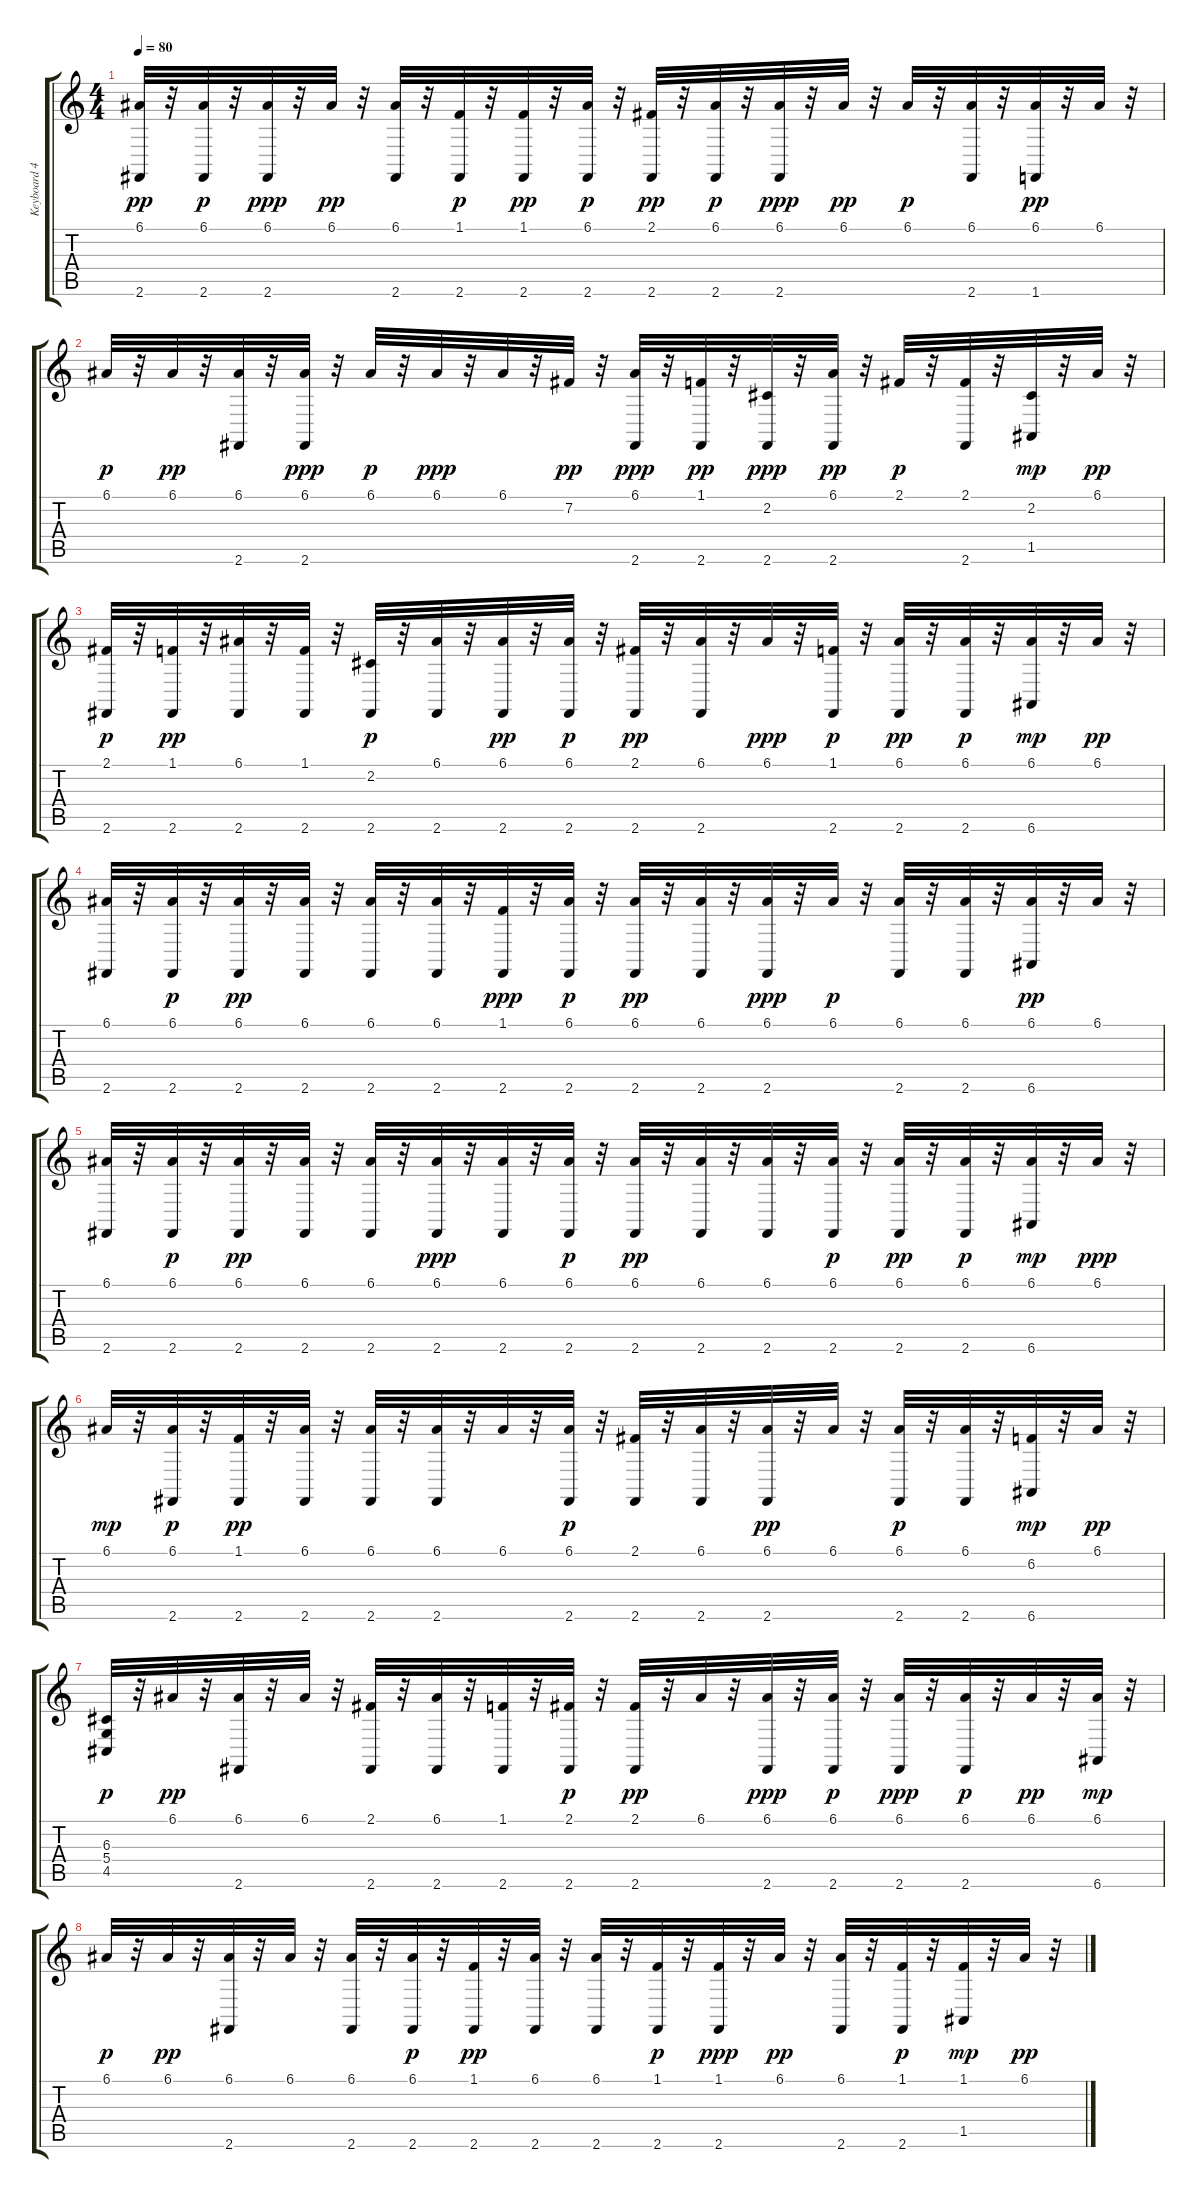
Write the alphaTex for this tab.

\track ("Keyboard 4" "Keyboard 4") {instrument piccolo}
\staff {score tabs}
\tuning (E4 B3 G3 D3 A2 E2) {hide}
\ts (4 4)
\tempo 80
\clef g2
\ks c
(6.1 2.6).32{dy pp} r.32 (6.1 2.6).32{dy p} r.32 (6.1 2.6).32{dy ppp} r.32 6.1.32{dy pp} r.32 (6.1 2.6).32 r.32 (1.1 2.6).32{dy p} r.32 (1.1 2.6).32{dy pp} r.32 (6.1 2.6).32{dy p} r.32 (2.1 2.6).32{dy pp} r.32 (6.1 2.6).32{dy p} r.32 (6.1 2.6).32{dy ppp} r.32 6.1.32{dy pp} r.32 6.1.32{dy p} r.32 (6.1 2.6).32 r.32 (6.1 1.6).32{dy pp} r.32 6.1.32 r.32 |
6.1.32{dy p} r.32 6.1.32{dy pp} r.32 (6.1 2.6).32 r.32 (6.1 2.6).32{dy ppp} r.32 6.1.32{dy p} r.32 6.1.32{dy ppp} r.32 6.1.32 r.32 7.2.32{dy pp} r.32 (6.1 2.6).32{dy ppp} r.32 (1.1 2.6).32{dy pp} r.32 (2.2 2.6).32{dy ppp} r.32 (6.1 2.6).32{dy pp} r.32 2.1.32{dy p} r.32 (2.1 2.6).32 r.32 (2.2 1.5).32{dy mp} r.32 6.1.32{dy pp} r.32 |
(2.1 2.6).32{dy p} r.32 (1.1 2.6).32{dy pp} r.32 (6.1 2.6).32 r.32 (1.1 2.6).32 r.32 (2.2 2.6).32{dy p} r.32 (6.1 2.6).32 r.32 (6.1 2.6).32{dy pp} r.32 (6.1 2.6).32{dy p} r.32 (2.1 2.6).32{dy pp} r.32 (6.1 2.6).32 r.32 6.1.32{dy ppp} r.32 (1.1 2.6).32{dy p} r.32 (6.1 2.6).32{dy pp} r.32 (6.1 2.6).32{dy p} r.32 (6.1 6.6).32{dy mp} r.32 6.1.32{dy pp} r.32 |
(6.1 2.6).32 r.32 (6.1 2.6).32{dy p} r.32 (6.1 2.6).32{dy pp} r.32 (6.1 2.6).32 r.32 (6.1 2.6).32 r.32 (6.1 2.6).32 r.32 (1.1 2.6).32{dy ppp} r.32 (6.1 2.6).32{dy p} r.32 (6.1 2.6).32{dy pp} r.32 (6.1 2.6).32 r.32 (6.1 2.6).32{dy ppp} r.32 6.1.32{dy p} r.32 (6.1 2.6).32 r.32 (6.1 2.6).32 r.32 (6.1 6.6).32{dy pp} r.32 6.1.32 r.32 |
(6.1 2.6).32 r.32 (6.1 2.6).32{dy p} r.32 (6.1 2.6).32{dy pp} r.32 (6.1 2.6).32 r.32 (6.1 2.6).32 r.32 (6.1 2.6).32{dy ppp} r.32 (6.1 2.6).32 r.32 (6.1 2.6).32{dy p} r.32 (6.1 2.6).32{dy pp} r.32 (6.1 2.6).32 r.32 (6.1 2.6).32 r.32 (6.1 2.6).32{dy p} r.32 (6.1 2.6).32{dy pp} r.32 (6.1 2.6).32{dy p} r.32 (6.1 6.6).32{dy mp} r.32 6.1.32{dy ppp} r.32 |
6.1.32{dy mp} r.32 (6.1 2.6).32{dy p} r.32 (1.1 2.6).32{dy pp} r.32 (6.1 2.6).32 r.32 (6.1 2.6).32 r.32 (6.1 2.6).32 r.32 6.1.32 r.32 (6.1 2.6).32{dy p} r.32 (2.1 2.6).32 r.32 (6.1 2.6).32 r.32 (6.1 2.6).32{dy pp} r.32 6.1.32 r.32 (6.1 2.6).32{dy p} r.32 (6.1 2.6).32 r.32 (6.2 6.6).32{dy mp} r.32 6.1.32{dy pp} r.32 |
(6.3 5.4 4.5).32{dy p} r.32 6.1.32{dy pp} r.32 (6.1 2.6).32 r.32 6.1.32 r.32 (2.1 2.6).32 r.32 (6.1 2.6).32 r.32 (1.1 2.6).32 r.32 (2.1 2.6).32{dy p} r.32 (2.1 2.6).32{dy pp} r.32 6.1.32 r.32 (6.1 2.6).32{dy ppp} r.32 (6.1 2.6).32{dy p} r.32 (6.1 2.6).32{dy ppp} r.32 (6.1 2.6).32{dy p} r.32 6.1.32{dy pp} r.32 (6.1 6.6).32{dy mp} r.32 |
6.1.32{dy p} r.32 6.1.32{dy pp} r.32 (6.1 2.6).32 r.32 6.1.32 r.32 (6.1 2.6).32 r.32 (6.1 2.6).32{dy p} r.32 (1.1 2.6).32{dy pp} r.32 (6.1 2.6).32 r.32 (6.1 2.6).32 r.32 (1.1 2.6).32{dy p} r.32 (1.1 2.6).32{dy ppp} r.32 6.1.32{dy pp} r.32 (6.1 2.6).32 r.32 (1.1 2.6).32{dy p} r.32 (1.1 1.5).32{dy mp} r.32 6.1.32{dy pp} r.32
